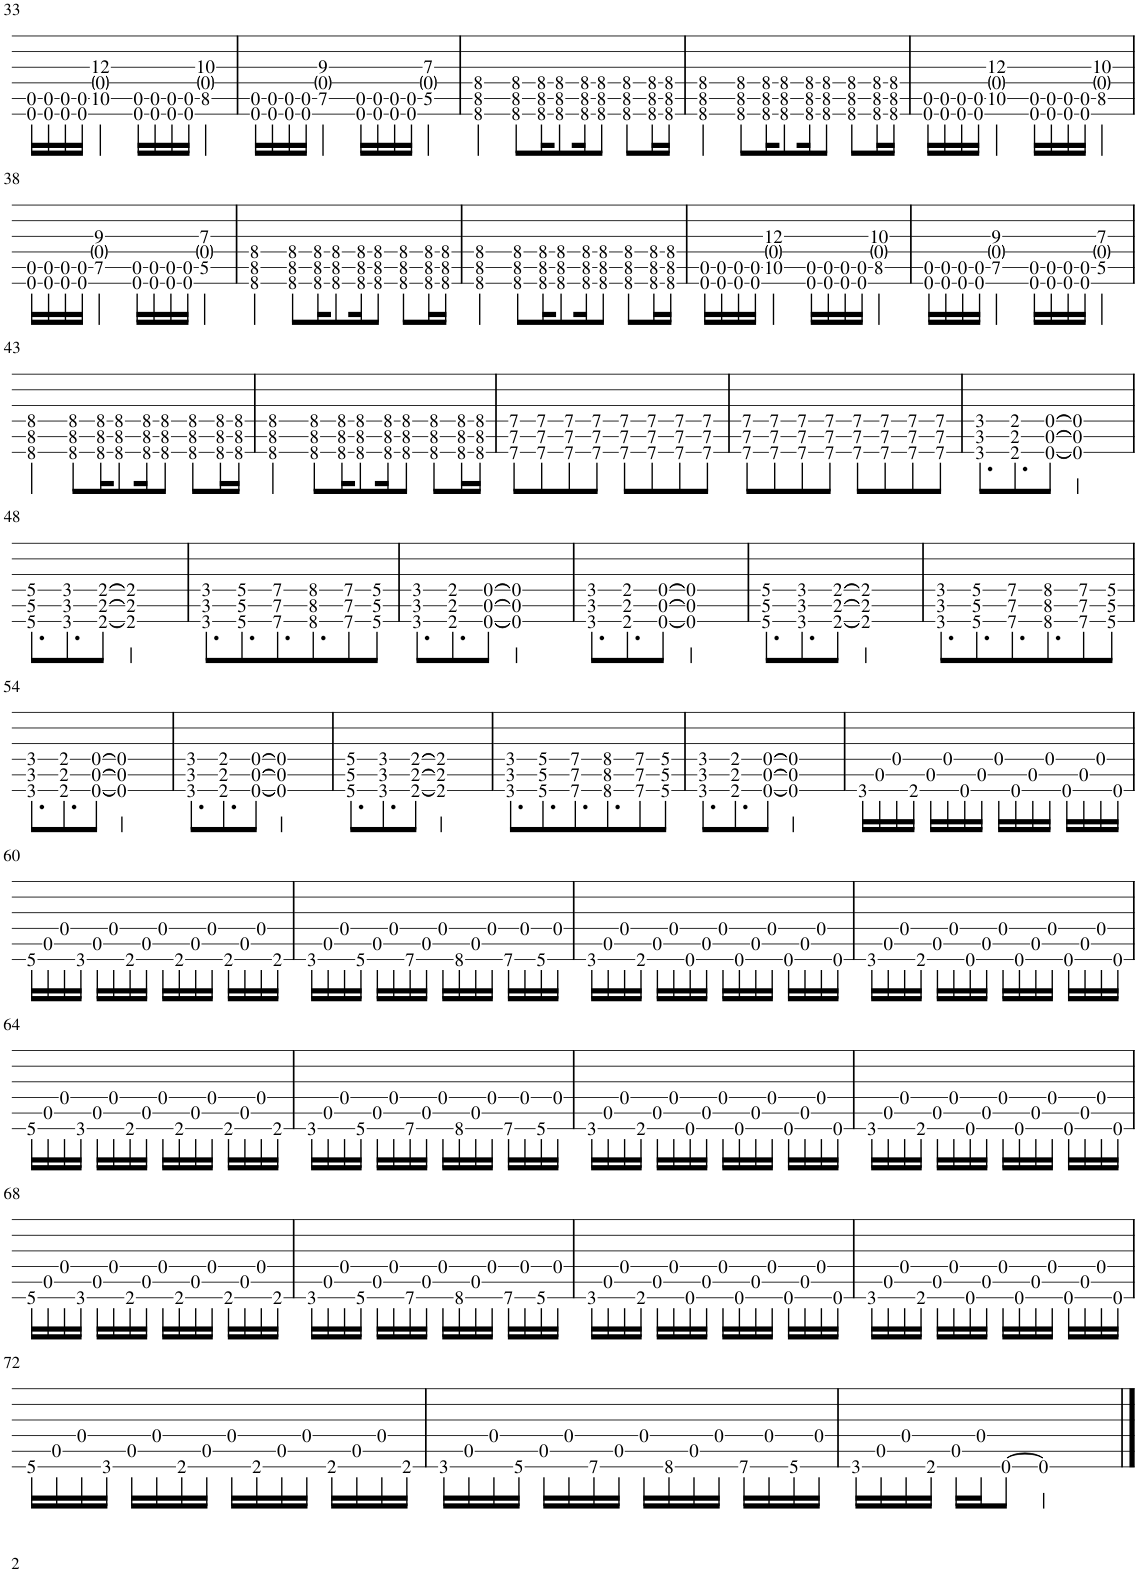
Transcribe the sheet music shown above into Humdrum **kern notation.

**kern
*part1
*staff1
*I"Guitar
*I'Guit.
!!LO:PB:g=z
*
*k[]
*M4/4
=33
16CC\ 16GG\LL
16CC\ 16GG\
16CC\ 16GG\
16CC\ 16GG\JJ
4F\ 4C\ 4ff\
16CC\ 16GG\LL
16CC\ 16GG\
16CC\ 16GG\
16CC\ 16GG\JJ
4E-\ 4C\ 4dd#\
=34
16CC\ 16GG\LL
16CC\ 16GG\
16CC\ 16GG\
16CC\ 16GG\JJ
4D\ 4C\ 4dd\
16CC\ 16GG\LL
16CC\ 16GG\
16CC\ 16GG\
16CC\ 16GG\JJ
4C\ 4C\ 4cc\
=35
4GG#\ 4E-\ 4G#\
8GG#\ 8E-\ 8G#\L
16GG#\ 16E-\ 16G#\K
8GG#\ 8E-\ 8G#\
16GG#\ 16E-\ 16G#\K
8GG#\ 8E-\ 8G#\J
8GG#\ 8E-\ 8G#\L
16GG#\ 16E-\ 16G#\L
16GG#\ 16E-\ 16G#\JJ
=36
4GG#\ 4E-\ 4G#\
8GG#\ 8E-\ 8G#\L
16GG#\ 16E-\ 16G#\K
8GG#\ 8E-\ 8G#\
16GG#\ 16E-\ 16G#\K
8GG#\ 8E-\ 8G#\J
8GG#\ 8E-\ 8G#\L
16GG#\ 16E-\ 16G#\L
16GG#\ 16E-\ 16G#\JJ
=37
16CC\ 16GG\LL
16CC\ 16GG\
16CC\ 16GG\
16CC\ 16GG\JJ
4F\ 4C\ 4ff\
16CC\ 16GG\LL
16CC\ 16GG\
16CC\ 16GG\
16CC\ 16GG\JJ
4E-\ 4C\ 4dd#\
!!LO:LB:g=z
=38
16CC\ 16GG\LL
16CC\ 16GG\
16CC\ 16GG\
16CC\ 16GG\JJ
4D\ 4C\ 4dd\
16CC\ 16GG\LL
16CC\ 16GG\
16CC\ 16GG\
16CC\ 16GG\JJ
4C\ 4C\ 4cc\
=39
4GG#\ 4E-\ 4G#\
8GG#\ 8E-\ 8G#\L
16GG#\ 16E-\ 16G#\K
8GG#\ 8E-\ 8G#\
16GG#\ 16E-\ 16G#\K
8GG#\ 8E-\ 8G#\J
8GG#\ 8E-\ 8G#\L
16GG#\ 16E-\ 16G#\L
16GG#\ 16E-\ 16G#\JJ
=40
4GG#\ 4E-\ 4G#\
8GG#\ 8E-\ 8G#\L
16GG#\ 16E-\ 16G#\K
8GG#\ 8E-\ 8G#\
16GG#\ 16E-\ 16G#\K
8GG#\ 8E-\ 8G#\J
8GG#\ 8E-\ 8G#\L
16GG#\ 16E-\ 16G#\L
16GG#\ 16E-\ 16G#\JJ
=41
16CC\ 16GG\LL
16CC\ 16GG\
16CC\ 16GG\
16CC\ 16GG\JJ
4F\ 4C\ 4ff\
16CC\ 16GG\LL
16CC\ 16GG\
16CC\ 16GG\
16CC\ 16GG\JJ
4E-\ 4C\ 4dd#\
=42
16CC\ 16GG\LL
16CC\ 16GG\
16CC\ 16GG\
16CC\ 16GG\JJ
4D\ 4C\ 4dd\
16CC\ 16GG\LL
16CC\ 16GG\
16CC\ 16GG\
16CC\ 16GG\JJ
4C\ 4C\ 4cc\
!!LO:LB:g=z
=43
4GG#\ 4E-\ 4G#\
8GG#\ 8E-\ 8G#\L
16GG#\ 16E-\ 16G#\K
8GG#\ 8E-\ 8G#\
16GG#\ 16E-\ 16G#\K
8GG#\ 8E-\ 8G#\J
8GG#\ 8E-\ 8G#\L
16GG#\ 16E-\ 16G#\L
16GG#\ 16E-\ 16G#\JJ
=44
4GG#\ 4E-\ 4G#\
8GG#\ 8E-\ 8G#\L
16GG#\ 16E-\ 16G#\K
8GG#\ 8E-\ 8G#\
16GG#\ 16E-\ 16G#\K
8GG#\ 8E-\ 8G#\J
8GG#\ 8E-\ 8G#\L
16GG#\ 16E-\ 16G#\L
16GG#\ 16E-\ 16G#\JJ
=45
8GG\ 8D\ 8G\L
8GG\ 8D\ 8G\
8GG\ 8D\ 8G\
8GG\ 8D\ 8G\J
8GG\ 8D\ 8G\L
8GG\ 8D\ 8G\
8GG\ 8D\ 8G\
8GG\ 8D\ 8G\J
=46
8GG\ 8D\ 8G\L
8GG\ 8D\ 8G\
8GG\ 8D\ 8G\
8GG\ 8D\ 8G\J
8GG\ 8D\ 8G\L
8GG\ 8D\ 8G\
8GG\ 8D\ 8G\
8GG\ 8D\ 8G\J
=47
8.EE-\ 8.BB-\ 8.E-\L
8.DD\ 8.AA\ 8.D\
[8CC\ [8GG\ [8C\J
2CC\] 2GG\] 2C\]
!!LO:LB:g=z
=48
8.FF\ 8.C\ 8.F\L
8.EE-\ 8.BB-\ 8.E-\
[8DD\ [8AA\ [8D\J
2DD\] 2AA\] 2D\]
=49
8.EE-\ 8.BB-\ 8.E-\L
8.FF\ 8.C\ 8.F\
8.GG\ 8.D\ 8.G\
8.GG#\ 8.E-\ 8.G#\
8GG\ 8D\ 8G\
8FF\ 8C\ 8F\J
=50
8.EE-\ 8.BB-\ 8.E-\L
8.DD\ 8.AA\ 8.D\
[8CC\ [8GG\ [8C\J
2CC\] 2GG\] 2C\]
=51
8.EE-\ 8.BB-\ 8.E-\L
8.DD\ 8.AA\ 8.D\
[8CC\ [8GG\ [8C\J
2CC\] 2GG\] 2C\]
=52
8.FF\ 8.C\ 8.F\L
8.EE-\ 8.BB-\ 8.E-\
[8DD\ [8AA\ [8D\J
2DD\] 2AA\] 2D\]
=53
8.EE-\ 8.BB-\ 8.E-\L
8.FF\ 8.C\ 8.F\
8.GG\ 8.D\ 8.G\
8.GG#\ 8.E-\ 8.G#\
8GG\ 8D\ 8G\
8FF\ 8C\ 8F\J
!!LO:LB:g=z
=54
8.EE-\ 8.BB-\ 8.E-\L
8.DD\ 8.AA\ 8.D\
[8CC\ [8GG\ [8C\J
2CC\] 2GG\] 2C\]
=55
8.EE-\ 8.BB-\ 8.E-\L
8.DD\ 8.AA\ 8.D\
[8CC\ [8GG\ [8C\J
2CC\] 2GG\] 2C\]
=56
8.FF\ 8.C\ 8.F\L
8.EE-\ 8.BB-\ 8.E-\
[8DD\ [8AA\ [8D\J
2DD\] 2AA\] 2D\]
=57
8.EE-\ 8.BB-\ 8.E-\L
8.FF\ 8.C\ 8.F\
8.GG\ 8.D\ 8.G\
8.GG#\ 8.E-\ 8.G#\
8GG\ 8D\ 8G\
8FF\ 8C\ 8F\J
=58
8.EE-\ 8.BB-\ 8.E-\L
8.DD\ 8.AA\ 8.D\
[8CC\ [8GG\ [8C\J
2CC\] 2GG\] 2C\]
=59
16EE-X\LL
16GG\
16C\
16DD\JJ
16GG\LL
16C\
16CC\
16GG\JJ
16C\LL
16CC\
16GG\
16C\JJ
16CC\LL
16GG\
16C\
16CC\JJ
!!LO:LB:g=z
=60
16FF\LL
16GG\
16C\
16EE-X\JJ
16GG\LL
16C\
16DD\
16GG\JJ
16C\LL
16DD\
16GG\
16C\JJ
16DD\LL
16GG\
16C\
16DD\JJ
=61
16EE-X\LL
16GG\
16C\
16FF\JJ
16GG\LL
16C\
16GG\
16GG\JJ
16C\LL
16GG#X\
16GGn\
16C\JJ
16GG\LL
16C\
16FF\
16C\JJ
=62
16EE-X\LL
16GG\
16C\
16DD\JJ
16GG\LL
16C\
16CC\
16GG\JJ
16C\LL
16CC\
16GG\
16C\JJ
16CC\LL
16GG\
16C\
16CC\JJ
=63
16EE-X\LL
16GG\
16C\
16DD\JJ
16GG\LL
16C\
16CC\
16GG\JJ
16C\LL
16CC\
16GG\
16C\JJ
16CC\LL
16GG\
16C\
16CC\JJ
!!LO:LB:g=z
=64
16FF\LL
16GG\
16C\
16EE-X\JJ
16GG\LL
16C\
16DD\
16GG\JJ
16C\LL
16DD\
16GG\
16C\JJ
16DD\LL
16GG\
16C\
16DD\JJ
=65
16EE-X\LL
16GG\
16C\
16FF\JJ
16GG\LL
16C\
16GG\
16GG\JJ
16C\LL
16GG#X\
16GGn\
16C\JJ
16GG\LL
16C\
16FF\
16C\JJ
=66
16EE-X\LL
16GG\
16C\
16DD\JJ
16GG\LL
16C\
16CC\
16GG\JJ
16C\LL
16CC\
16GG\
16C\JJ
16CC\LL
16GG\
16C\
16CC\JJ
=67
16EE-X\LL
16GG\
16C\
16DD\JJ
16GG\LL
16C\
16CC\
16GG\JJ
16C\LL
16CC\
16GG\
16C\JJ
16CC\LL
16GG\
16C\
16CC\JJ
!!LO:LB:g=z
=68
16FF\LL
16GG\
16C\
16EE-X\JJ
16GG\LL
16C\
16DD\
16GG\JJ
16C\LL
16DD\
16GG\
16C\JJ
16DD\LL
16GG\
16C\
16DD\JJ
=69
16EE-X\LL
16GG\
16C\
16FF\JJ
16GG\LL
16C\
16GG\
16GG\JJ
16C\LL
16GG#X\
16GGn\
16C\JJ
16GG\LL
16C\
16FF\
16C\JJ
=70
16EE-X\LL
16GG\
16C\
16DD\JJ
16GG\LL
16C\
16CC\
16GG\JJ
16C\LL
16CC\
16GG\
16C\JJ
16CC\LL
16GG\
16C\
16CC\JJ
=71
16EE-X\LL
16GG\
16C\
16DD\JJ
16GG\LL
16C\
16CC\
16GG\JJ
16C\LL
16CC\
16GG\
16C\JJ
16CC\LL
16GG\
16C\
16CC\JJ
!!LO:LB:g=z
=72
16FF\LL
16GG\
16C\
16EE-X\JJ
16GG\LL
16C\
16DD\
16GG\JJ
16C\LL
16DD\
16GG\
16C\JJ
16DD\LL
16GG\
16C\
16DD\JJ
=73
16EE-X\LL
16GG\
16C\
16FF\JJ
16GG\LL
16C\
16GG\
16GG\JJ
16C\LL
16GG#X\
16GGn\
16C\JJ
16GG\LL
16C\
16FF\
16C\JJ
=74
16EE-X\LL
16GG\
16C\
16DD\JJ
16GG\LL
16C\J
[8CC\J
2CC\]
==
*-
